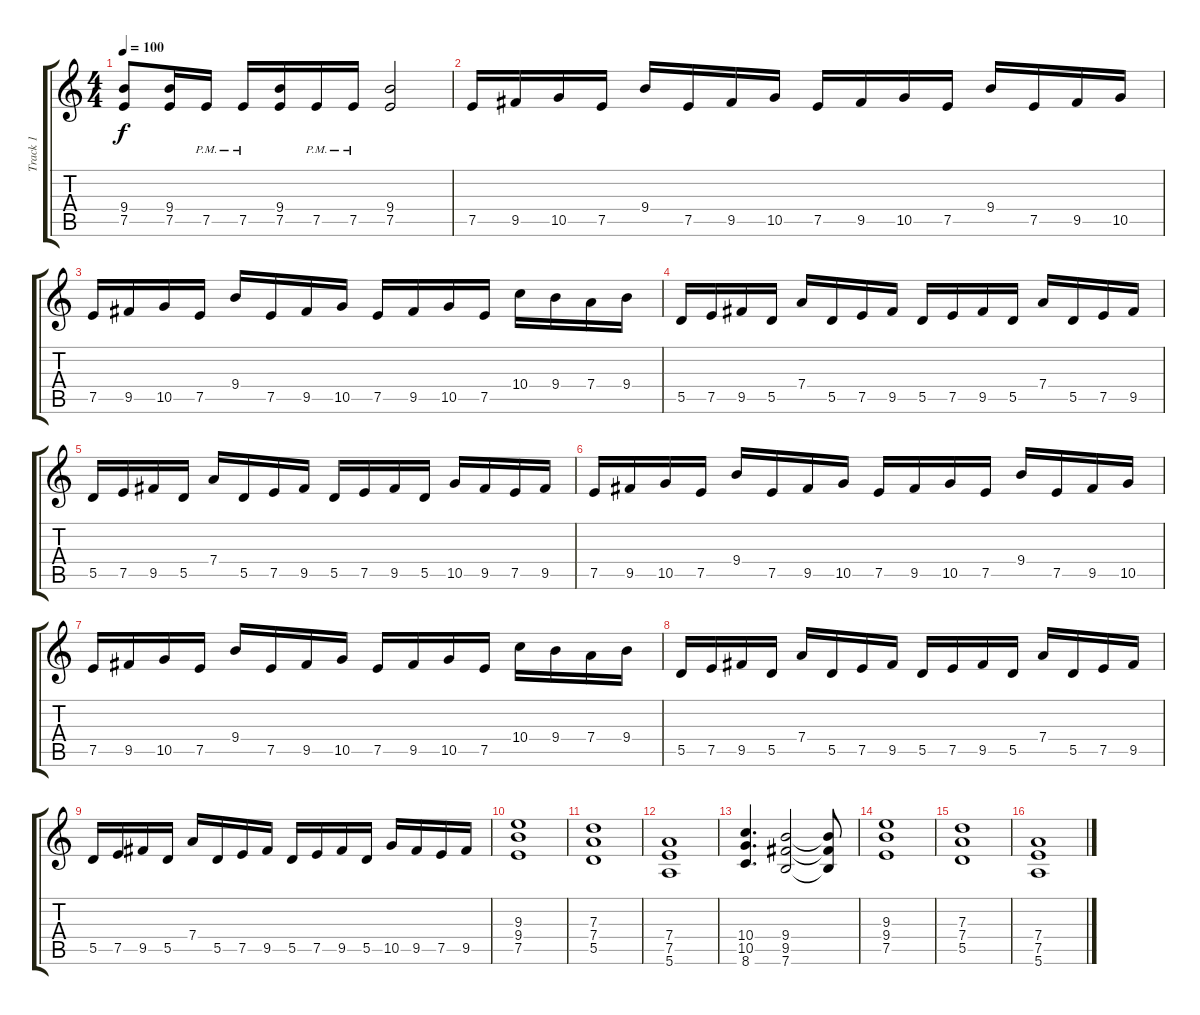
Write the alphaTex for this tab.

\track ("Track 1" "Track 1") {instrument distortionguitar}
\staff {score tabs}
\tuning (E4 B3 G3 D3 A2 E2) {hide}
\ts (4 4)
\tempo 100
\clef g2
\ks c
(9.4 7.5).8{dy f} (9.4 7.5).16 7.5{pm}.16 7.5{pm}.16 (9.4 7.5).16 7.5{pm}.16 7.5{pm}.16 (9.4 7.5).2 |
7.5.16 9.5.16 10.5.16 7.5.16 9.4.16 7.5.16 9.5.16 10.5.16 7.5.16 9.5.16 10.5.16 7.5.16 9.4.16 7.5.16 9.5.16 10.5.16 |
7.5.16 9.5.16 10.5.16 7.5.16 9.4.16 7.5.16 9.5.16 10.5.16 7.5.16 9.5.16 10.5.16 7.5.16 10.4.16 9.4.16 7.4.16 9.4.16 |
5.5.16 7.5.16 9.5.16 5.5.16 7.4.16 5.5.16 7.5.16 9.5.16 5.5.16 7.5.16 9.5.16 5.5.16 7.4.16 5.5.16 7.5.16 9.5.16 |
5.5.16 7.5.16 9.5.16 5.5.16 7.4.16 5.5.16 7.5.16 9.5.16 5.5.16 7.5.16 9.5.16 5.5.16 10.5.16 9.5.16 7.5.16 9.5.16 |
7.5.16 9.5.16 10.5.16 7.5.16 9.4.16 7.5.16 9.5.16 10.5.16 7.5.16 9.5.16 10.5.16 7.5.16 9.4.16 7.5.16 9.5.16 10.5.16 |
7.5.16 9.5.16 10.5.16 7.5.16 9.4.16 7.5.16 9.5.16 10.5.16 7.5.16 9.5.16 10.5.16 7.5.16 10.4.16 9.4.16 7.4.16 9.4.16 |
5.5.16 7.5.16 9.5.16 5.5.16 7.4.16 5.5.16 7.5.16 9.5.16 5.5.16 7.5.16 9.5.16 5.5.16 7.4.16 5.5.16 7.5.16 9.5.16 |
5.5.16 7.5.16 9.5.16 5.5.16 7.4.16 5.5.16 7.5.16 9.5.16 5.5.16 7.5.16 9.5.16 5.5.16 10.5.16 9.5.16 7.5.16 9.5.16 |
(9.3 9.4 7.5).1 |
(7.3 7.4 5.5).1 |
(7.4 7.5 5.6).1 |
(10.4 10.5 8.6).4{d} (9.4 9.5 7.6).2 (9.4{t} 9.5{t} 7.6{t}).8 |
(9.3 9.4 7.5).1 |
(7.3 7.4 5.5).1 |
(7.4 7.5 5.6).1
